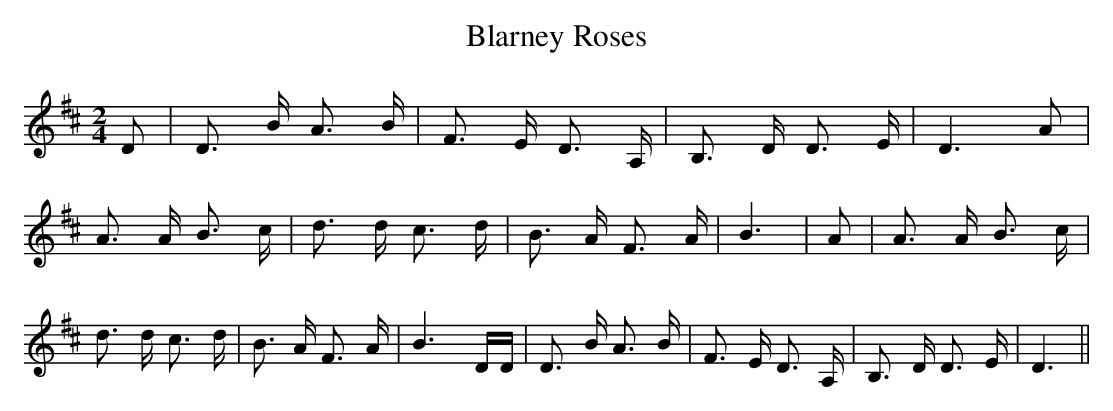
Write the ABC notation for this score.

X:1
T:Blarney Roses
M:2/4
L:1/16
K:D
 D2| D3 B A3 B| F3 E D3 A,| B,3 D D3 E| D6 A2| A3 A B3 c| d3 d c3 d|\
 B3 A F3 A| B6| A2| A3 A B3 c| d3 d c3 d| B3 A F3 A| B6 DD| D3 B A3 B|\
 F3 E D3 A,| B,3 D D3 E| D6||
